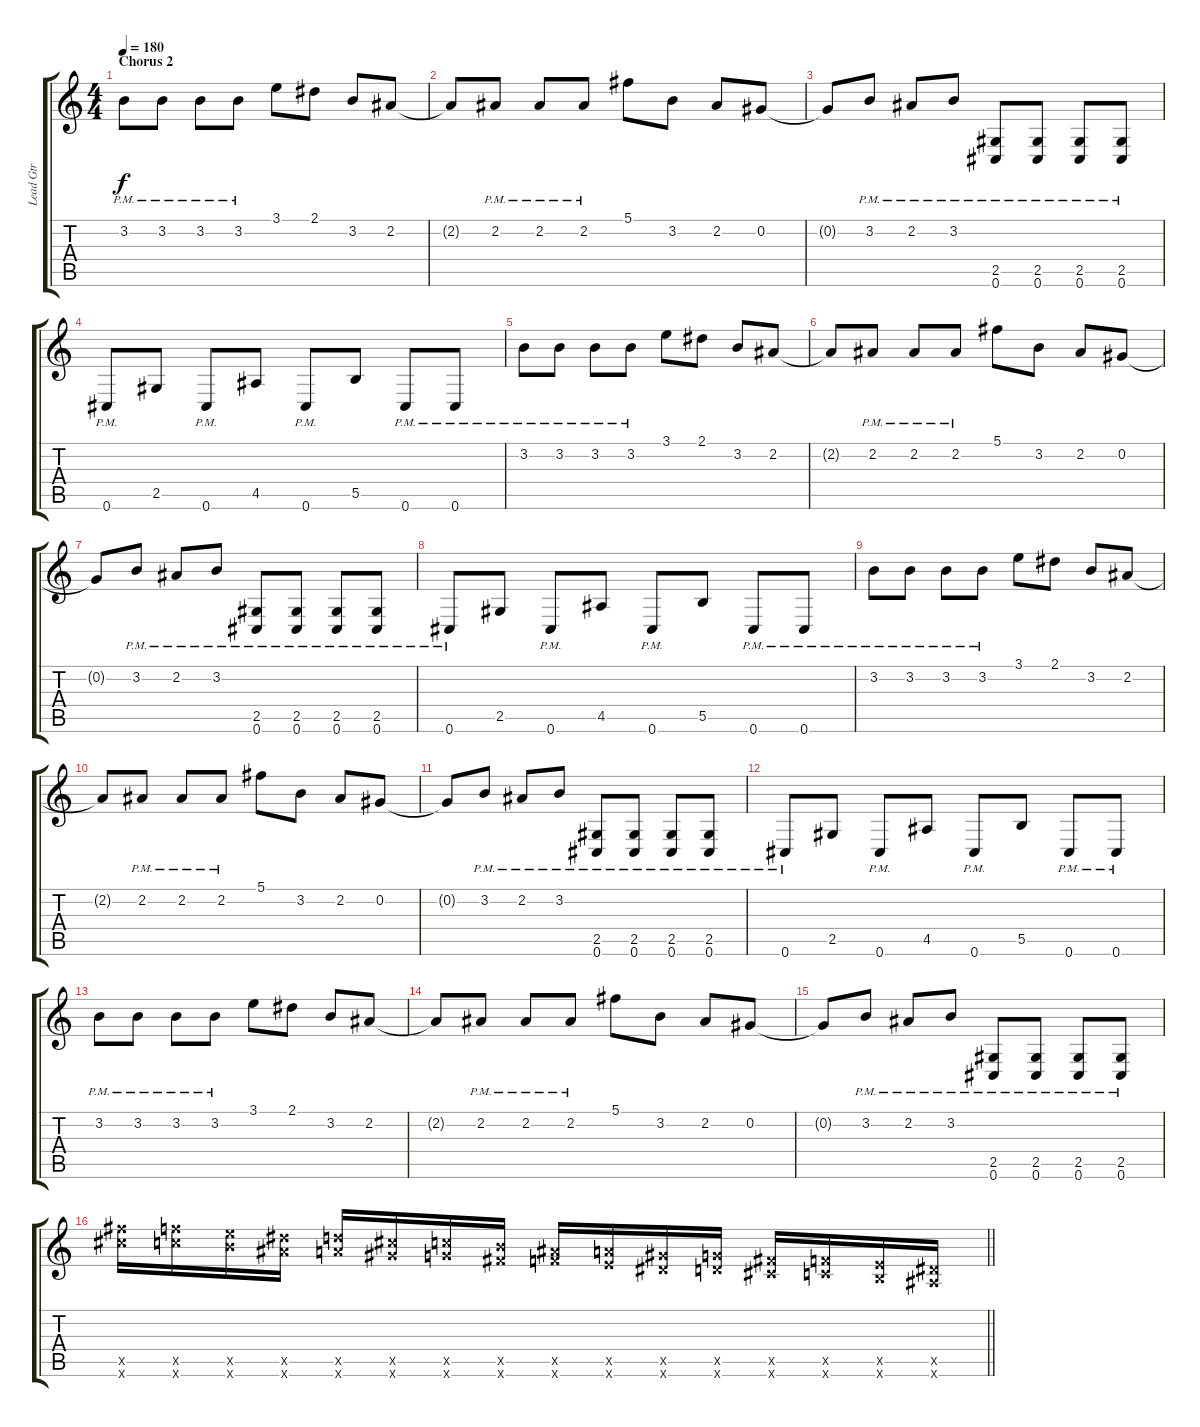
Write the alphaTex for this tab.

\track ("Lead Gtr" "Lead Gtr") {instrument distortionguitar}
\staff {score tabs}
\tuning (Db4 Ab3 E3 B2 Gb2 Db2) {hide}
\ts (4 4)
\section ("" "Chorus 2")
\tempo 180
\clef g2
\ks c
3.2{pm}.8{dy f} 3.2{pm}.8 3.2{pm}.8 3.2{pm}.8 3.1.8 2.1.8 3.2.8 2.2.8 |
2.2{t}.8 2.2{pm}.8 2.2{pm}.8 2.2{pm}.8 5.1.8 3.2.8 2.2.8 0.2.8 |
0.2{t}.8 3.2{pm}.8 2.2{pm}.8 3.2{pm}.8 (2.5{pm} 0.6).8 (2.5{pm} 0.6).8 (2.5{pm} 0.6).8 (2.5{pm} 0.6).8 |
0.6{pm}.8 2.5.8 0.6{pm}.8 4.5.8 0.6{pm}.8 5.5.8 0.6{pm}.8 0.6{pm}.8 |
3.2{pm}.8 3.2{pm}.8 3.2{pm}.8 3.2{pm}.8 3.1.8 2.1.8 3.2.8 2.2.8 |
2.2{t}.8 2.2{pm}.8 2.2{pm}.8 2.2{pm}.8 5.1.8 3.2.8 2.2.8 0.2.8 |
0.2{t}.8 3.2{pm}.8 2.2{pm}.8 3.2{pm}.8 (2.5{pm} 0.6).8 (2.5{pm} 0.6).8 (2.5{pm} 0.6).8 (2.5{pm} 0.6).8 |
0.6{pm}.8 2.5.8 0.6{pm}.8 4.5.8 0.6{pm}.8 5.5.8 0.6{pm}.8 0.6{pm}.8 |
3.2{pm}.8 3.2{pm}.8 3.2{pm}.8 3.2{pm}.8 3.1.8 2.1.8 3.2.8 2.2.8 |
2.2{t}.8 2.2{pm}.8 2.2{pm}.8 2.2{pm}.8 5.1.8 3.2.8 2.2.8 0.2.8 |
0.2{t}.8 3.2{pm}.8 2.2{pm}.8 3.2{pm}.8 (2.5{pm} 0.6).8 (2.5{pm} 0.6).8 (2.5{pm} 0.6).8 (2.5{pm} 0.6).8 |
0.6{pm}.8 2.5.8 0.6{pm}.8 4.5.8 0.6{pm}.8 5.5.8 0.6{pm}.8 0.6{pm}.8 |
3.2{pm}.8 3.2{pm}.8 3.2{pm}.8 3.2{pm}.8 3.1.8 2.1.8 3.2.8 2.2.8 |
2.2{t}.8 2.2{pm}.8 2.2{pm}.8 2.2{pm}.8 5.1.8 3.2.8 2.2.8 0.2.8 |
0.2{t}.8 3.2{pm}.8 2.2{pm}.8 3.2{pm}.8 (2.5{pm} 0.6).8 (2.5{pm} 0.6).8 (2.5{pm} 0.6).8 (2.5{pm} 0.6).8 |
\barLineRight lightlight
(24.5{x} 24.6{x}).16{volume 16 instrument guitarfretnoise} (23.5{x} 23.6{x}).16 (22.5{x} 22.6{x}).16 (21.5{x} 21.6{x}).16 (20.5{x} 20.6{x}).16 (19.5{x} 19.6{x}).16 (18.5{x} 18.6{x}).16 (17.5{x} 17.6{x}).16 (16.5{x} 16.6{x}).16 (15.5{x} 15.6{x}).16 (14.5{x} 14.6{x}).16 (13.5{x} 13.6{x}).16 (12.5{x} 12.6{x}).16 (11.5{x} 11.6{x}).16 (10.5{x} 10.6{x}).16 (9.5{x} 9.6{x}).16
